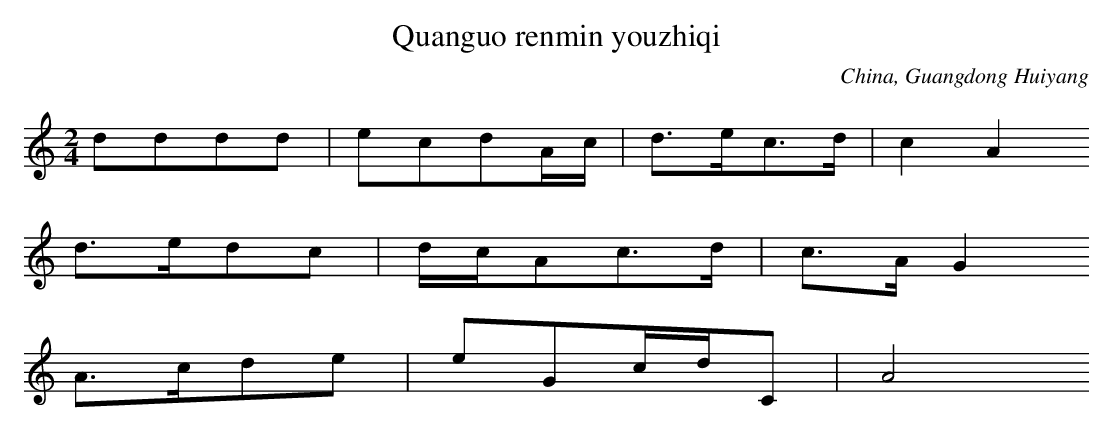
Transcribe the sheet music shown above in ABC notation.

X:1
T: Quanguo renmin youzhiqi
O: China, Guangdong Huiyang
M: 2/4
L: 1/16
K: C
d2d2d2d2 | e2c2d2Ac | d3ec3d | c4A4
d3ed2c2 | dcA2c3d | c3AG4
A3cd2e2 | e2G2cdC2 | A8
